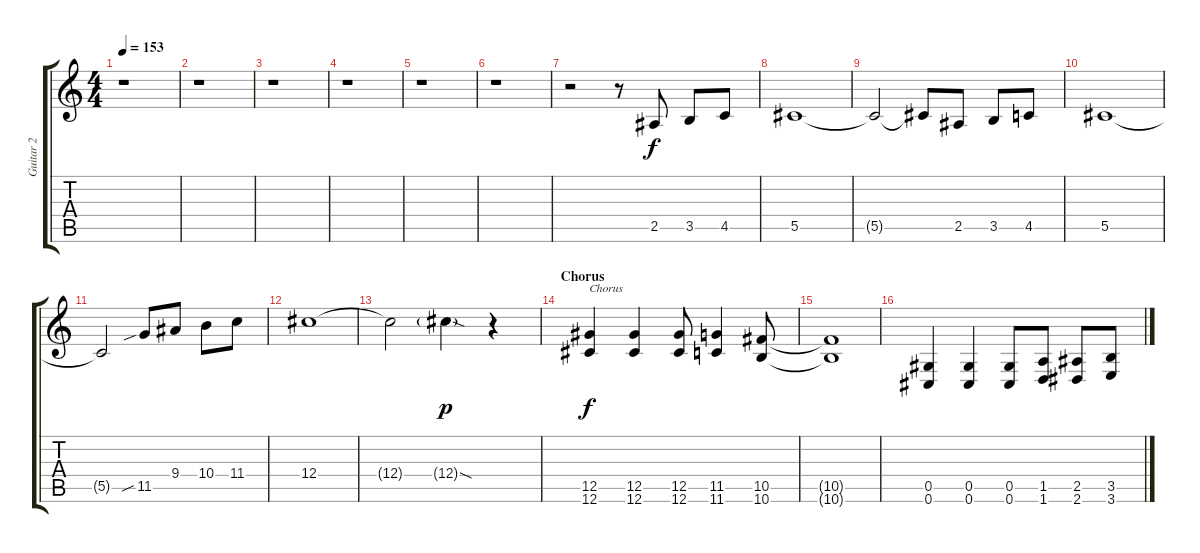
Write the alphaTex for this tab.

\track ("Guitar 2" "Guitar 2") {instrument distortionguitar}
\staff {score tabs}
\tuning (Eb4 Bb3 Gb3 Db3 Ab2 Db2) {hide}
\ts (4 4)
\tempo 153
\clef g2
\ks c
r.1{dy f} |
r.1 |
r.1 |
r.1 |
r.1 |
r.1 |
r.2 r.8 2.5.8 3.5.8 4.5.8 |
5.5.1 |
5.5{t}.2 5.5{t}.8 2.5.8 3.5.8 4.5.8 |
5.5.1 |
5.5{t}.2 11.5{sib}.8 9.4.8 10.4.8 11.4.8 |
12.4.1 |
12.4{t}.2 12.4{sod g}.4{dy p} r.4 |
\section ("" "Chorus")
(12.5 12.6).4{txt "Chorus" dy f} (12.5 12.6).4 (12.5 12.6).8 (11.5 11.6).4 (10.5 10.6).8 |
(10.5{t} 10.6{t}).1 |
(0.5 0.6).4 (0.5 0.6).4 (0.5 0.6).8 (1.5 1.6).8 (2.5 2.6).8 (3.5 3.6).8
